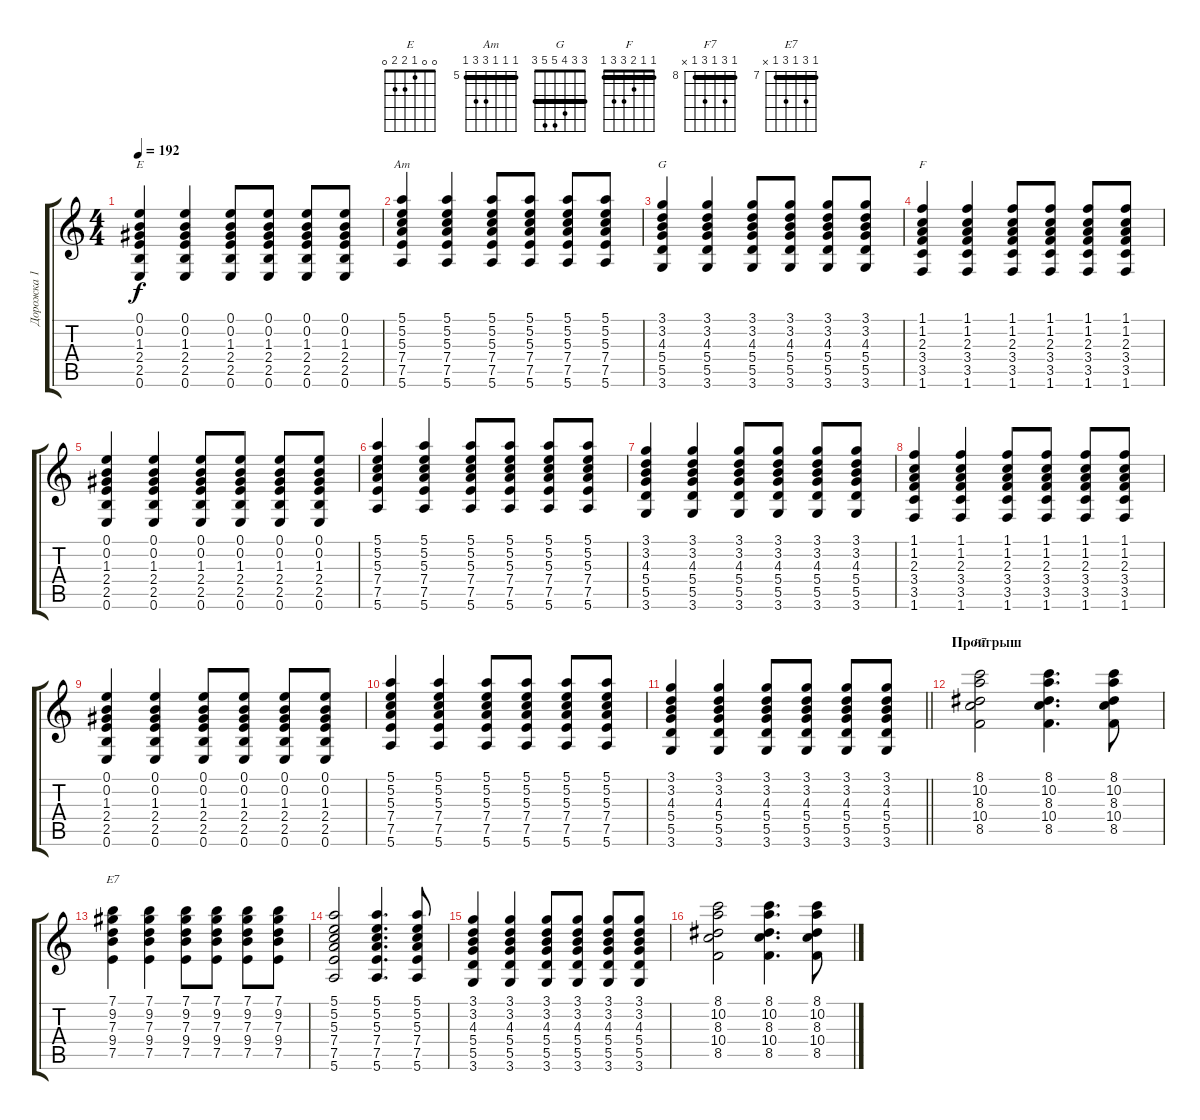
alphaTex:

\track ("Дорожка 1" "Дорожка 1") {instrument acousticguitarsteel}
\staff {score tabs}
\tuning (E4 B3 G3 D3 A2 E2) {hide}
\chord ("E" 0 0 1 2 2 0)
\chord ("Am" 5 5 5 7 7 5) {firstfret 5 barre 5}
\chord ("G" 3 3 4 5 5 3) {barre 3}
\chord ("F" 1 1 2 3 3 1) {barre 1}
\chord ("F7" 8 10 8 10 8 x) {firstfret 8 barre 8}
\chord ("E7" 7 9 7 9 7 x) {firstfret 7 barre 7}
\ts (4 4)
\tempo 192
\clef g2
\ks c
(0.1 0.2 1.3 2.4 2.5 0.6).4{ch "E" dy f} (0.1 0.2 1.3 2.4 2.5 0.6).4 (0.1 0.2 1.3 2.4 2.5 0.6).8 (0.1 0.2 1.3 2.4 2.5 0.6).8 (0.1 0.2 1.3 2.4 2.5 0.6).8 (0.1 0.2 1.3 2.4 2.5 0.6).8 |
(5.1 5.2 5.3 7.4 7.5 5.6).4{ch "Am"} (5.1 5.2 5.3 7.4 7.5 5.6).4 (5.1 5.2 5.3 7.4 7.5 5.6).8 (5.1 5.2 5.3 7.4 7.5 5.6).8 (5.1 5.2 5.3 7.4 7.5 5.6).8 (5.1 5.2 5.3 7.4 7.5 5.6).8 |
(3.1 3.2 4.3 5.4 5.5 3.6).4{ch "G"} (3.1 3.2 4.3 5.4 5.5 3.6).4 (3.1 3.2 4.3 5.4 5.5 3.6).8 (3.1 3.2 4.3 5.4 5.5 3.6).8 (3.1 3.2 4.3 5.4 5.5 3.6).8 (3.1 3.2 4.3 5.4 5.5 3.6).8 |
(1.1 1.2 2.3 3.4 3.5 1.6).4{ch "F"} (1.1 1.2 2.3 3.4 3.5 1.6).4 (1.1 1.2 2.3 3.4 3.5 1.6).8 (1.1 1.2 2.3 3.4 3.5 1.6).8 (1.1 1.2 2.3 3.4 3.5 1.6).8 (1.1 1.2 2.3 3.4 3.5 1.6).8 |
(0.1 0.2 1.3 2.4 2.5 0.6).4 (0.1 0.2 1.3 2.4 2.5 0.6).4 (0.1 0.2 1.3 2.4 2.5 0.6).8 (0.1 0.2 1.3 2.4 2.5 0.6).8 (0.1 0.2 1.3 2.4 2.5 0.6).8 (0.1 0.2 1.3 2.4 2.5 0.6).8 |
(5.1 5.2 5.3 7.4 7.5 5.6).4 (5.1 5.2 5.3 7.4 7.5 5.6).4 (5.1 5.2 5.3 7.4 7.5 5.6).8 (5.1 5.2 5.3 7.4 7.5 5.6).8 (5.1 5.2 5.3 7.4 7.5 5.6).8 (5.1 5.2 5.3 7.4 7.5 5.6).8 |
(3.1 3.2 4.3 5.4 5.5 3.6).4 (3.1 3.2 4.3 5.4 5.5 3.6).4 (3.1 3.2 4.3 5.4 5.5 3.6).8 (3.1 3.2 4.3 5.4 5.5 3.6).8 (3.1 3.2 4.3 5.4 5.5 3.6).8 (3.1 3.2 4.3 5.4 5.5 3.6).8 |
(1.1 1.2 2.3 3.4 3.5 1.6).4 (1.1 1.2 2.3 3.4 3.5 1.6).4 (1.1 1.2 2.3 3.4 3.5 1.6).8 (1.1 1.2 2.3 3.4 3.5 1.6).8 (1.1 1.2 2.3 3.4 3.5 1.6).8 (1.1 1.2 2.3 3.4 3.5 1.6).8 |
(0.1 0.2 1.3 2.4 2.5 0.6).4 (0.1 0.2 1.3 2.4 2.5 0.6).4 (0.1 0.2 1.3 2.4 2.5 0.6).8 (0.1 0.2 1.3 2.4 2.5 0.6).8 (0.1 0.2 1.3 2.4 2.5 0.6).8 (0.1 0.2 1.3 2.4 2.5 0.6).8 |
(5.1 5.2 5.3 7.4 7.5 5.6).4 (5.1 5.2 5.3 7.4 7.5 5.6).4 (5.1 5.2 5.3 7.4 7.5 5.6).8 (5.1 5.2 5.3 7.4 7.5 5.6).8 (5.1 5.2 5.3 7.4 7.5 5.6).8 (5.1 5.2 5.3 7.4 7.5 5.6).8 |
\barLineRight lightlight
(3.1 3.2 4.3 5.4 5.5 3.6).4 (3.1 3.2 4.3 5.4 5.5 3.6).4 (3.1 3.2 4.3 5.4 5.5 3.6).8 (3.1 3.2 4.3 5.4 5.5 3.6).8 (3.1 3.2 4.3 5.4 5.5 3.6).8 (3.1 3.2 4.3 5.4 5.5 3.6).8 |
\section ("" "Проигрыш")
(8.1 10.2 8.3 10.4 8.5).2{ch "F7"} (8.1 10.2 8.3 10.4 8.5).4{d} (8.1 10.2 8.3 10.4 8.5).8 |
(7.1 9.2 7.3 9.4 7.5).4{ch "E7"} (7.1 9.2 7.3 9.4 7.5).4 (7.1 9.2 7.3 9.4 7.5).8 (7.1 9.2 7.3 9.4 7.5).8 (7.1 9.2 7.3 9.4 7.5).8 (7.1 9.2 7.3 9.4 7.5).8 |
(5.1 5.2 5.3 7.4 7.5 5.6).2 (5.1 5.2 5.3 7.4 7.5 5.6).4{d} (5.1 5.2 5.3 7.4 7.5 5.6).8 |
(3.1 3.2 4.3 5.4 5.5 3.6).4 (3.1 3.2 4.3 5.4 5.5 3.6).4 (3.1 3.2 4.3 5.4 5.5 3.6).8 (3.1 3.2 4.3 5.4 5.5 3.6).8 (3.1 3.2 4.3 5.4 5.5 3.6).8 (3.1 3.2 4.3 5.4 5.5 3.6).8 |
(8.1 10.2 8.3 10.4 8.5).2 (8.1 10.2 8.3 10.4 8.5).4{d} (8.1 10.2 8.3 10.4 8.5).8
